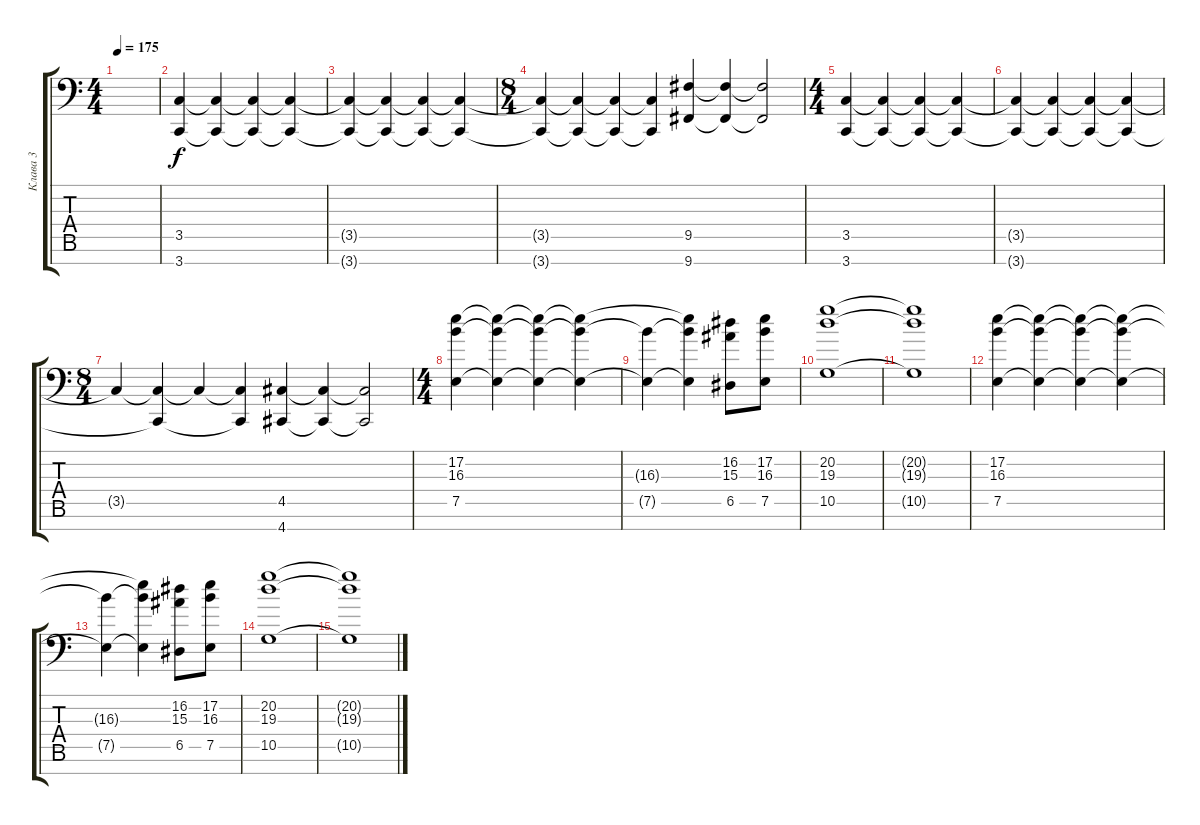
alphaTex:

\track ("Клава 3" "Клава 3") {instrument brasssection}
\staff {score tabs}
\tuning (E4 B3 G3 D3 A2 E2 A1) {hide}
\ts (4 4)
\tempo 175
\clef f4
\ks c
|
(3.5 3.7).4 (3.5{t} 3.7{t}).4 (3.5{t} 3.7{t}).4 (3.5{t} 3.7{t}).4 |
(3.5{t} 3.7{t}).4 (3.5{t} 3.7{t}).4 (3.5{t} 3.7{t}).4 (3.5{t} 3.7{t}).4 |
\ts (8 4)
(3.5{t} 3.7{t}).4 (3.5{t} 3.7{t}).4 (3.5{t} 3.7{t}).4 (3.5{t} 3.7{t}).4 (9.5 9.7).4 (9.5{t} 9.7{t}).4 (9.5{t} 9.7{t}).2 |
\ts (4 4)
(3.5 3.7).4 (3.5{t} 3.7{t}).4 (3.5{t} 3.7{t}).4 (3.5{t} 3.7{t}).4 |
(3.5{t} 3.7{t}).4 (3.5{t} 3.7{t}).4 (3.5{t} 3.7{t}).4 (3.5{t} 3.7{t}).4 |
\ts (8 4)
3.5{t}.4 (3.5{t} 3.7{t}).4 3.5{t}.4 (3.5{t} 3.7{t}).4 (4.5 4.7).4 (4.5{t} 4.7{t}).4 (4.5{t} 4.7{t}).2 |
\ts (4 4)
(17.2 16.3 7.5).4 (17.2{t} 16.3{t} 7.5{t}).4 (17.2{t} 16.3{t} 7.5{t}).4 (17.2{t} 16.3{t} 7.5{t}).4 |
(16.3{t} 7.5{t}).4 (17.2{t} 16.3{t} 7.5{t}).4 (16.2 15.3 6.5).8 (17.2 16.3 7.5).8 |
(20.2 19.3 10.5).1 |
(20.2{t} 19.3{t} 10.5{t}).1 |
(17.2 16.3 7.5).4 (17.2{t} 16.3{t} 7.5{t}).4 (17.2{t} 16.3{t} 7.5{t}).4 (17.2{t} 16.3{t} 7.5{t}).4 |
(16.3{t} 7.5{t}).4 (17.2{t} 16.3{t} 7.5{t}).4 (16.2 15.3 6.5).8 (17.2 16.3 7.5).8 |
(20.2 19.3 10.5).1 |
(20.2{t} 19.3{t} 10.5{t}).1
